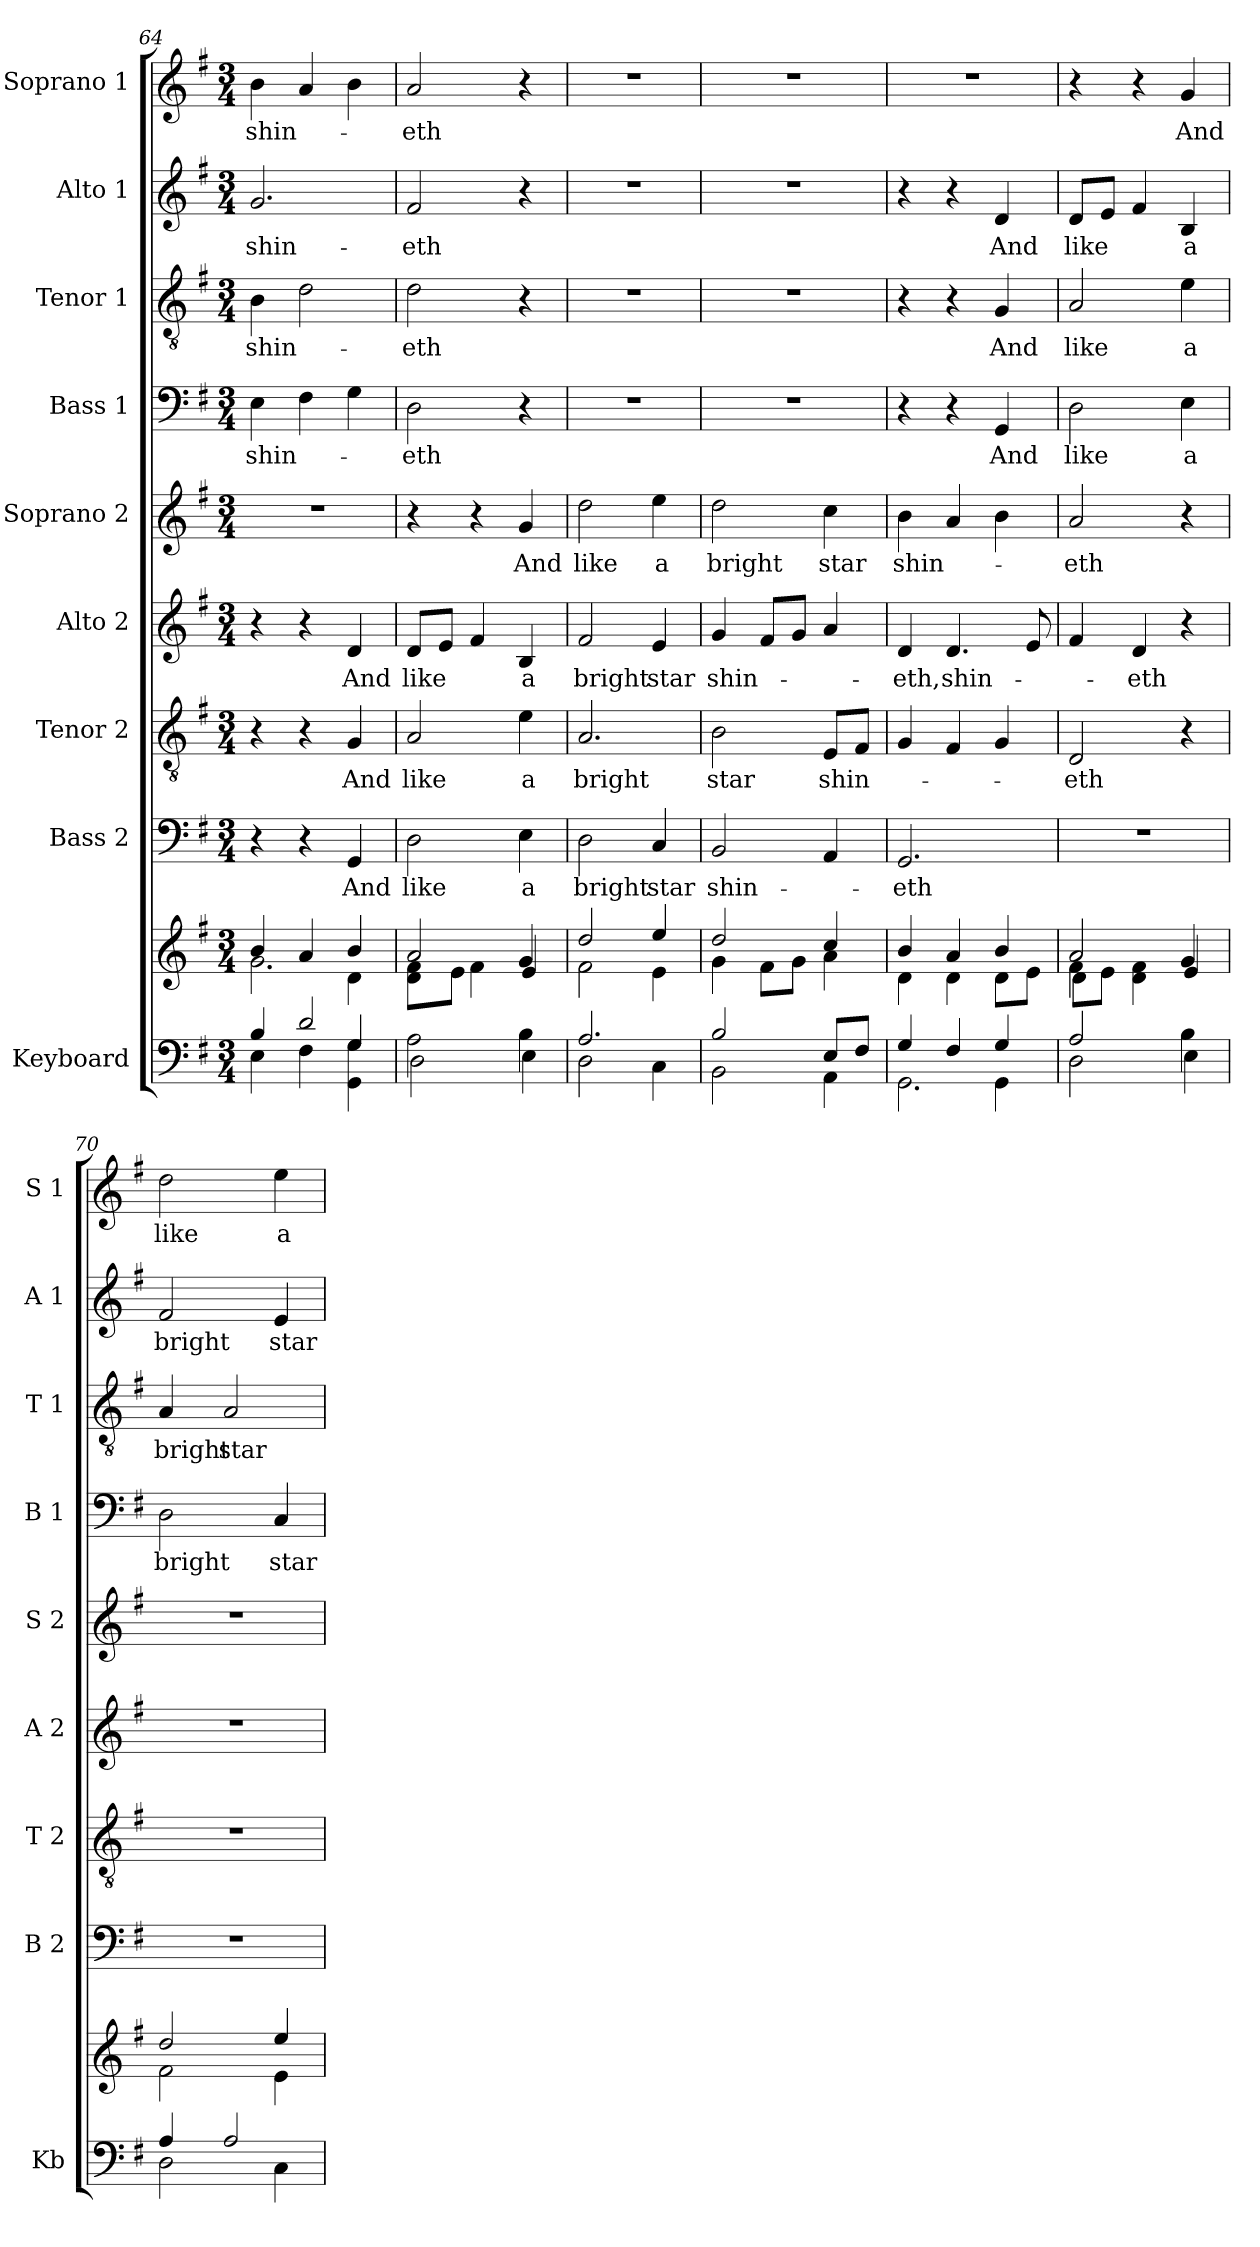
**kern	**kern	**kern	**text	**kern	**text	**kern	**text	**kern	**text	**kern	**text	**kern	**text	**kern	**text	**kern	**text
*part9	*part9	*part8	*part8	*part7	*part7	*part6	*part6	*part5	*part5	*part4	*part4	*part3	*part3	*part2	*part2	*part1	*part1
*staff10	*staff9	*staff8	*staff8	*staff7	*staff7	*staff6	*staff6	*staff5	*staff5	*staff4	*staff4	*staff3	*staff3	*staff2	*staff2	*staff1	*staff1
*I"Keyboard	*	*I"Bass 2	*	*I"Tenor 2	*	*I"Alto 2	*	*I"Soprano 2	*	*I"Bass 1	*	*I"Tenor 1	*	*I"Alto 1	*	*I"Soprano 1	*
*I'Kb	*	*I'B 2	*	*I'T 2	*	*I'A 2	*	*I'S 2	*	*I'B 1	*	*I'T 1	*	*I'A 1	*	*I'S 1	*
*clefF4	*clefG2	*clefF4	*	*clefGv2	*	*clefG2	*	*clefG2	*	*clefF4	*	*clefGv2	*	*clefG2	*	*clefG2	*
*k[f#]	*k[f#]	*k[f#]	*	*k[f#]	*	*k[f#]	*	*k[f#]	*	*k[f#]	*	*k[f#]	*	*k[f#]	*	*k[f#]	*
*G:	*G:	*G:	*	*G:	*	*G:	*	*G:	*	*G:	*	*G:	*	*G:	*	*G:	*
*M3/4	*M3/4	*M3/4	*	*M3/4	*	*M3/4	*	*M3/4	*	*M3/4	*	*M3/4	*	*M3/4	*	*M3/4	*
=64	=64	=64	=64	=64	=64	=64	=64	=64	=64	=64	=64	=64	=64	=64	=64	=64	=64
*^	*^	*	*	*	*	*	*	*	*	*	*	*	*	*	*	*	*
*	*^	*	*^	*	*	*	*	*	*	*	*	*	*	*	*	*	*	*	*
4B/	4E\	4ryy	4b/	2.g\	2ryy	4r	.	4r	.	4r	.	2.r	.	4E\	shin-	4B\	shin-	2.g/	shin-	4b\	shin-
2d/	4F#\	4ryy	4a/	.	.	4r	.	4r	.	4r	.	.	.	4F#\	.	2d\	.	.	.	4a/	.
.	4GG\ 4G\	4G/	4b/	.	4d\	4GG/	And	4G/	And	4d/	And	.	.	4G\	.	.	.	.	.	4b\	.
=65	=65	=65	=65	=65	=65	=65	=65	=65	=65	=65	=65	=65	=65	=65	=65	=65	=65	=65	=65	=65	=65
*	*	*	*	*	*^	*	*	*	*	*	*	*	*	*	*	*	*	*	*	*	*
2ryy	2A\	2D\	2a/	8f#\Lyy	8d\ 8f#\L	2ryy	2D\	like	2A/	like	8d/L	like	4r	.	2D\	-eth	2d\	-eth	2f#/	-eth	2a/	-eth
.	.	.	.	8f#\Jyy	8e\J	.	.	.	.	.	8e/J	.	.	.	.	.	.	.	.	.	.	.
.	.	.	.	4f#\yy	4f#\	.	.	.	.	.	4f#/	.	4r	.	.	.	.	.	.	.	.	.
4B\	4ryy	4E\	4g/	4ryy	4ryy	4e/	4E\	a	4e\	a	4B/	a	4g/	And	4r	.	4r	.	4r	.	4r	.
*	*v	*v	*	*	*	*	*	*	*	*	*	*	*	*	*	*	*	*	*	*	*	*
*	*	*	*v	*v	*v	*	*	*	*	*	*	*	*	*	*	*	*	*	*	*	*
!!LO:PB:g=z
=66	=66	=66	=66	=66	=66	=66	=66	=66	=66	=66	=66	=66	=66	=66	=66	=66	=66	=66	=66
2.A/	2D\	2dd/	2f#\	2D\	bright	2.A/	bright	2f#/	bright	2dd\	like	2.r	.	2.r	.	2.r	.	2.r	.
.	4C\	4ee/	4e\	4C/	star	.	.	4e/	star	4ee\	a	.	.	.	.	.	.	.	.
=67	=67	=67	=67	=67	=67	=67	=67	=67	=67	=67	=67	=67	=67	=67	=67	=67	=67	=67	=67
2B/	2BB\	2dd/	4g\	2BB/	shin-	2B\	star	4g/	shin-	2dd\	bright	2.r	.	2.r	.	2.r	.	2.r	.
.	.	.	8f#\L	.	.	.	.	8f#/L	.	.	.	.	.	.	.	.	.	.	.
.	.	.	8g\J	.	.	.	.	8g/J	.	.	.	.	.	.	.	.	.	.	.
8E/L	4AA\	4cc/	4a\	4AA/	.	8E/L	shin-	4a/	.	4cc\	star	.	.	.	.	.	.	.	.
8F#/J	.	.	.	.	.	8F#/J	.	.	.	.	.	.	.	.	.	.	.	.	.
=68	=68	=68	=68	=68	=68	=68	=68	=68	=68	=68	=68	=68	=68	=68	=68	=68	=68	=68	=68
*	*^	*	*^	*	*	*	*	*	*	*	*	*	*	*	*	*	*	*	*
4G/	2.GG\	2ryy	4b/	4d\	4ryy	2.GG/	-eth	4G/	.	4d/	-eth,	4b\	shin-	4r	.	4r	.	4r	.	2.r	.
4F#/	.	.	4a/	4d\	4ryy	.	.	4F#/	.	4.d/	shin-	4a/	.	4r	.	4r	.	4r	.	.	.
4G/	.	4GG\	4b/	8d\L	4ryy	.	.	4G/	.	.	.	4b\	.	4GG/	And	4G/	And	4d/	And	.	.
.	.	.	.	8e\J	.	.	.	.	.	8e/	.	.	.	.	.	.	.	.	.	.	.
=69	=69	=69	=69	=69	=69	=69	=69	=69	=69	=69	=69	=69	=69	=69	=69	=69	=69	=69	=69	=69	=69
*	*	*	*	*	*^	*	*	*	*	*	*	*	*	*	*	*	*	*	*	*	*
2ryy	2A/	2D\	2a/	4f#\	8d\L	2ryy	2.r	.	2D/	-eth	4f#/	.	2a/	-eth	2D\	like	2A/	like	8d/L	like	4r	.
.	.	.	.	.	8e\J	.	.	.	.	.	.	.	.	.	.	.	.	.	8e/J	.	.	.
.	.	.	.	4d\ 4f#\	2ryy	.	.	.	.	.	4d/	-eth	.	.	.	.	.	.	4f#/	.	4r	.
4B\	4ryy	4E\	4g/	4ryy	.	4e/	.	.	4r	.	4r	.	4r	.	4E\	a	4e\	a	4B/	a	4g/	And
*	*v	*v	*	*	*	*	*	*	*	*	*	*	*	*	*	*	*	*	*	*	*	*
*	*	*	*v	*v	*v	*	*	*	*	*	*	*	*	*	*	*	*	*	*	*	*
=70	=70	=70	=70	=70	=70	=70	=70	=70	=70	=70	=70	=70	=70	=70	=70	=70	=70	=70	=70
4A/	2D\	2dd/	2f#\	2.r	.	2.r	.	2.r	.	2.r	.	2D\	bright	4A/	bright	2f#/	bright	2dd\	like
2A/	.	.	.	.	.	.	.	.	.	.	.	.	.	2A/	star	.	.	.	.
.	4C\	4ee/	4e\	.	.	.	.	.	.	.	.	4C/	star	.	.	4e/	star	4ee\	a
*v	*v	*	*	*	*	*	*	*	*	*	*	*	*	*	*	*	*	*	*
*	*v	*v	*	*	*	*	*	*	*	*	*	*	*	*	*	*	*	*
=	=	=	=	=	=	=	=	=	=	=	=	=	=	=	=	=	=
*-	*-	*-	*-	*-	*-	*-	*-	*-	*-	*-	*-	*-	*-	*-	*-	*-	*-
